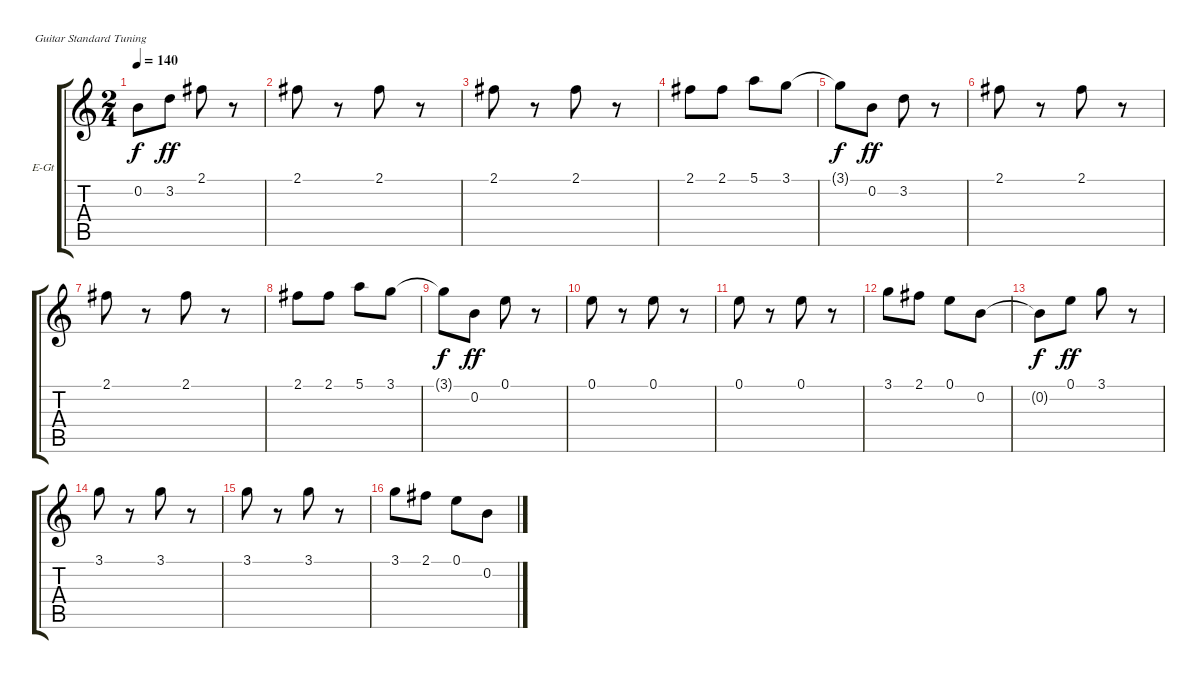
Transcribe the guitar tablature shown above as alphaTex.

\bracketExtendMode groupsimilarinstruments
\firstSystemTrackNameOrientation horizontal
\otherSystemsTrackNameOrientation horizontal
\track ("Гитара 2" "E-Gt") {instrument distortionguitar}
\staff {score tabs}
\tuning (E4 B3 G3 D3 A2 E2)
\ts (2 4)
\tempo 140
\clef g2
\ks c
0.2{t}.8{dy f} 3.2.8{dy ff} 2.1.8 r.8 |
2.1.8 r.8 2.1.8 r.8 |
2.1.8 r.8 2.1.8 r.8 |
2.1.8 2.1.8 5.1.8 3.1.8 |
3.1{t}.8{dy f} 0.2.8{dy ff} 3.2.8 r.8 |
2.1.8 r.8 2.1.8 r.8 |
2.1.8 r.8 2.1.8 r.8 |
2.1.8 2.1.8 5.1.8 3.1.8 |
3.1{t}.8{dy f} 0.2.8{dy ff} 0.1.8 r.8 |
0.1.8 r.8 0.1.8 r.8 |
0.1.8 r.8 0.1.8 r.8 |
3.1.8 2.1.8 0.1.8 0.2.8 |
0.2{t}.8{dy f} 0.1.8{dy ff} 3.1.8 r.8 |
3.1.8 r.8 3.1.8 r.8 |
3.1.8 r.8 3.1.8 r.8 |
3.1.8 2.1.8 0.1.8 0.2.8
